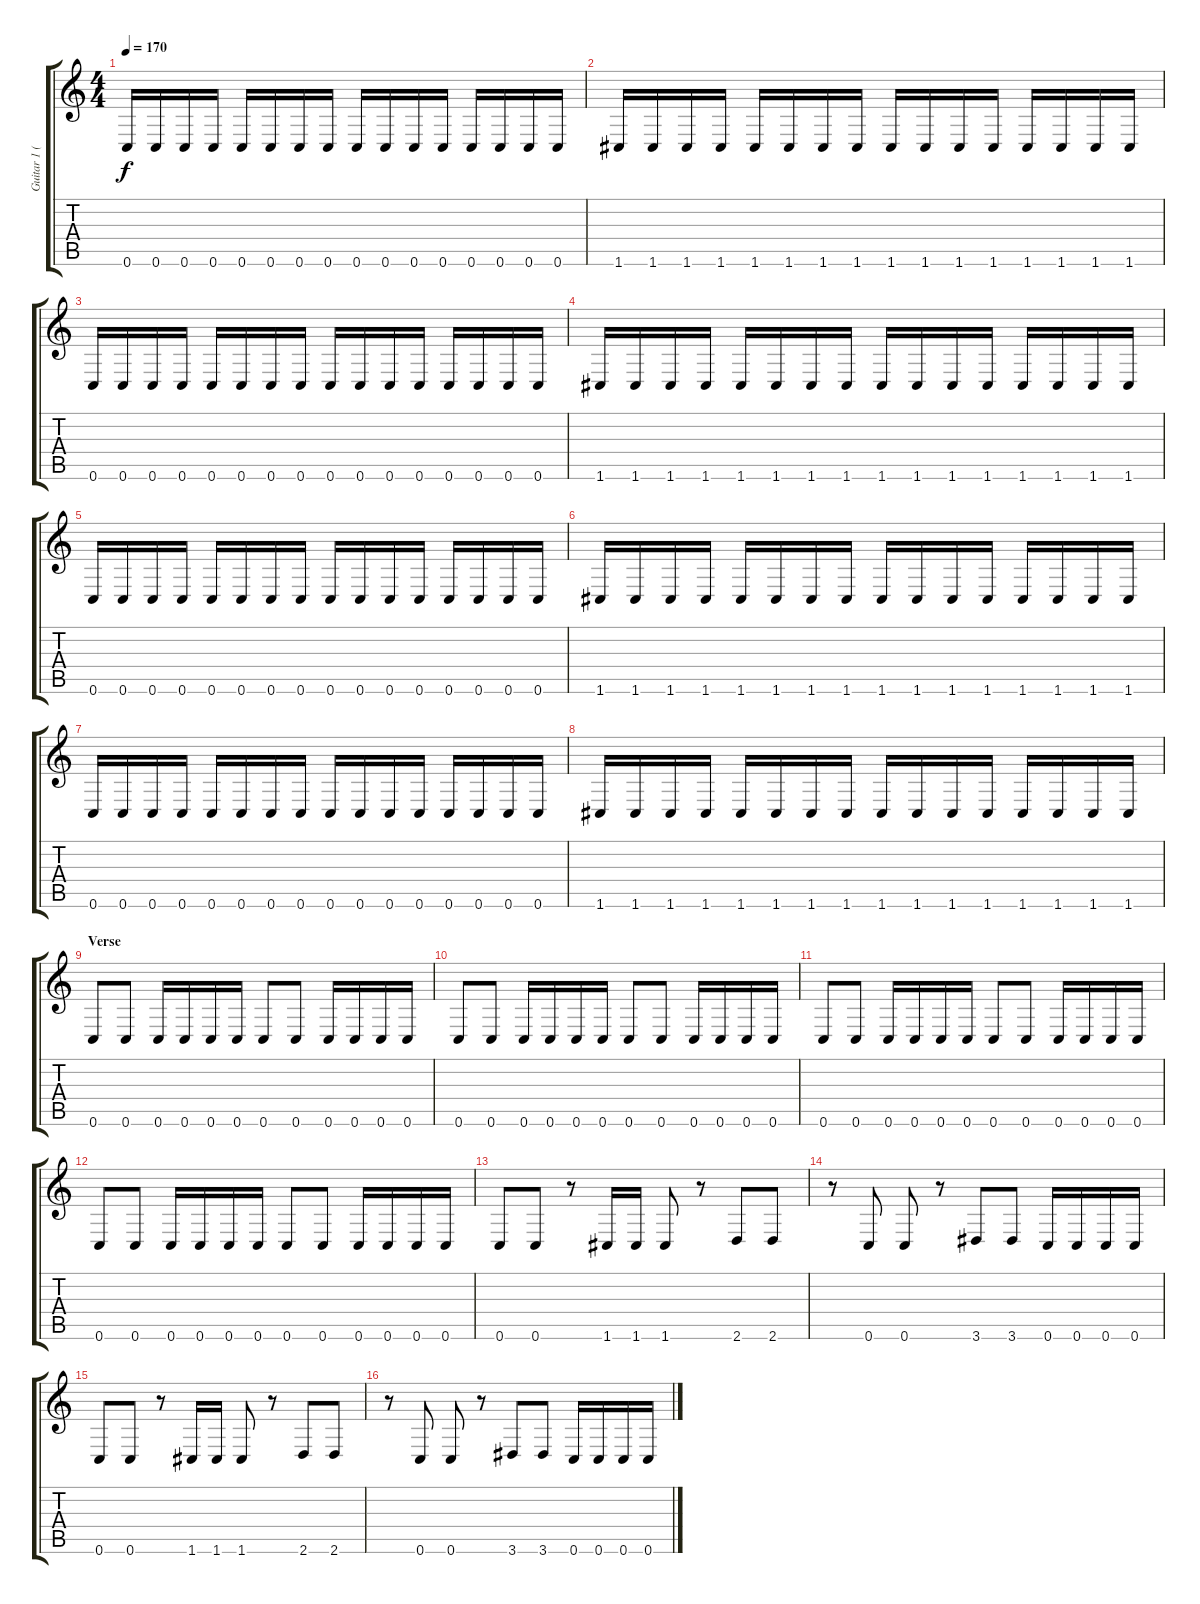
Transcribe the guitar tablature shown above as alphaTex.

\track ("Guitar 1 (FX)" "Guitar 1 (") {instrument distortionguitar}
\staff {score tabs}
\tuning (D4 A3 F3 C3 G2 C2) {hide}
\ts (4 4)
\tempo 170
\clef g2
\ks c
0.6.16{dy f} 0.6.16 0.6.16 0.6.16 0.6.16 0.6.16 0.6.16 0.6.16 0.6.16 0.6.16 0.6.16 0.6.16 0.6.16 0.6.16 0.6.16 0.6.16 |
1.6.16 1.6.16 1.6.16 1.6.16 1.6.16 1.6.16 1.6.16 1.6.16 1.6.16 1.6.16 1.6.16 1.6.16 1.6.16 1.6.16 1.6.16 1.6.16 |
0.6.16 0.6.16 0.6.16 0.6.16 0.6.16 0.6.16 0.6.16 0.6.16 0.6.16 0.6.16 0.6.16 0.6.16 0.6.16 0.6.16 0.6.16 0.6.16 |
1.6.16 1.6.16 1.6.16 1.6.16 1.6.16 1.6.16 1.6.16 1.6.16 1.6.16 1.6.16 1.6.16 1.6.16 1.6.16 1.6.16 1.6.16 1.6.16 |
0.6.16 0.6.16 0.6.16 0.6.16 0.6.16 0.6.16 0.6.16 0.6.16 0.6.16 0.6.16 0.6.16 0.6.16 0.6.16 0.6.16 0.6.16 0.6.16 |
1.6.16 1.6.16 1.6.16 1.6.16 1.6.16 1.6.16 1.6.16 1.6.16 1.6.16 1.6.16 1.6.16 1.6.16 1.6.16 1.6.16 1.6.16 1.6.16 |
0.6.16 0.6.16 0.6.16 0.6.16 0.6.16 0.6.16 0.6.16 0.6.16 0.6.16 0.6.16 0.6.16 0.6.16 0.6.16 0.6.16 0.6.16 0.6.16 |
1.6.16 1.6.16 1.6.16 1.6.16 1.6.16 1.6.16 1.6.16 1.6.16 1.6.16 1.6.16 1.6.16 1.6.16 1.6.16 1.6.16 1.6.16 1.6.16 |
\section ("" "Verse")
0.6.8 0.6.8 0.6.16 0.6.16 0.6.16 0.6.16 0.6.8 0.6.8 0.6.16 0.6.16 0.6.16 0.6.16 |
0.6.8 0.6.8 0.6.16 0.6.16 0.6.16 0.6.16 0.6.8 0.6.8 0.6.16 0.6.16 0.6.16 0.6.16 |
0.6.8 0.6.8 0.6.16 0.6.16 0.6.16 0.6.16 0.6.8 0.6.8 0.6.16 0.6.16 0.6.16 0.6.16 |
0.6.8 0.6.8 0.6.16 0.6.16 0.6.16 0.6.16 0.6.8 0.6.8 0.6.16 0.6.16 0.6.16 0.6.16 |
0.6.8 0.6.8 r.8 1.6.16 1.6.16 1.6.8 r.8 2.6.8 2.6.8 |
r.8 0.6.8 0.6.8 r.8 3.6.8 3.6.8 0.6.16 0.6.16 0.6.16 0.6.16 |
0.6.8 0.6.8 r.8 1.6.16 1.6.16 1.6.8 r.8 2.6.8 2.6.8 |
r.8 0.6.8 0.6.8 r.8 3.6.8 3.6.8 0.6.16 0.6.16 0.6.16 0.6.16
